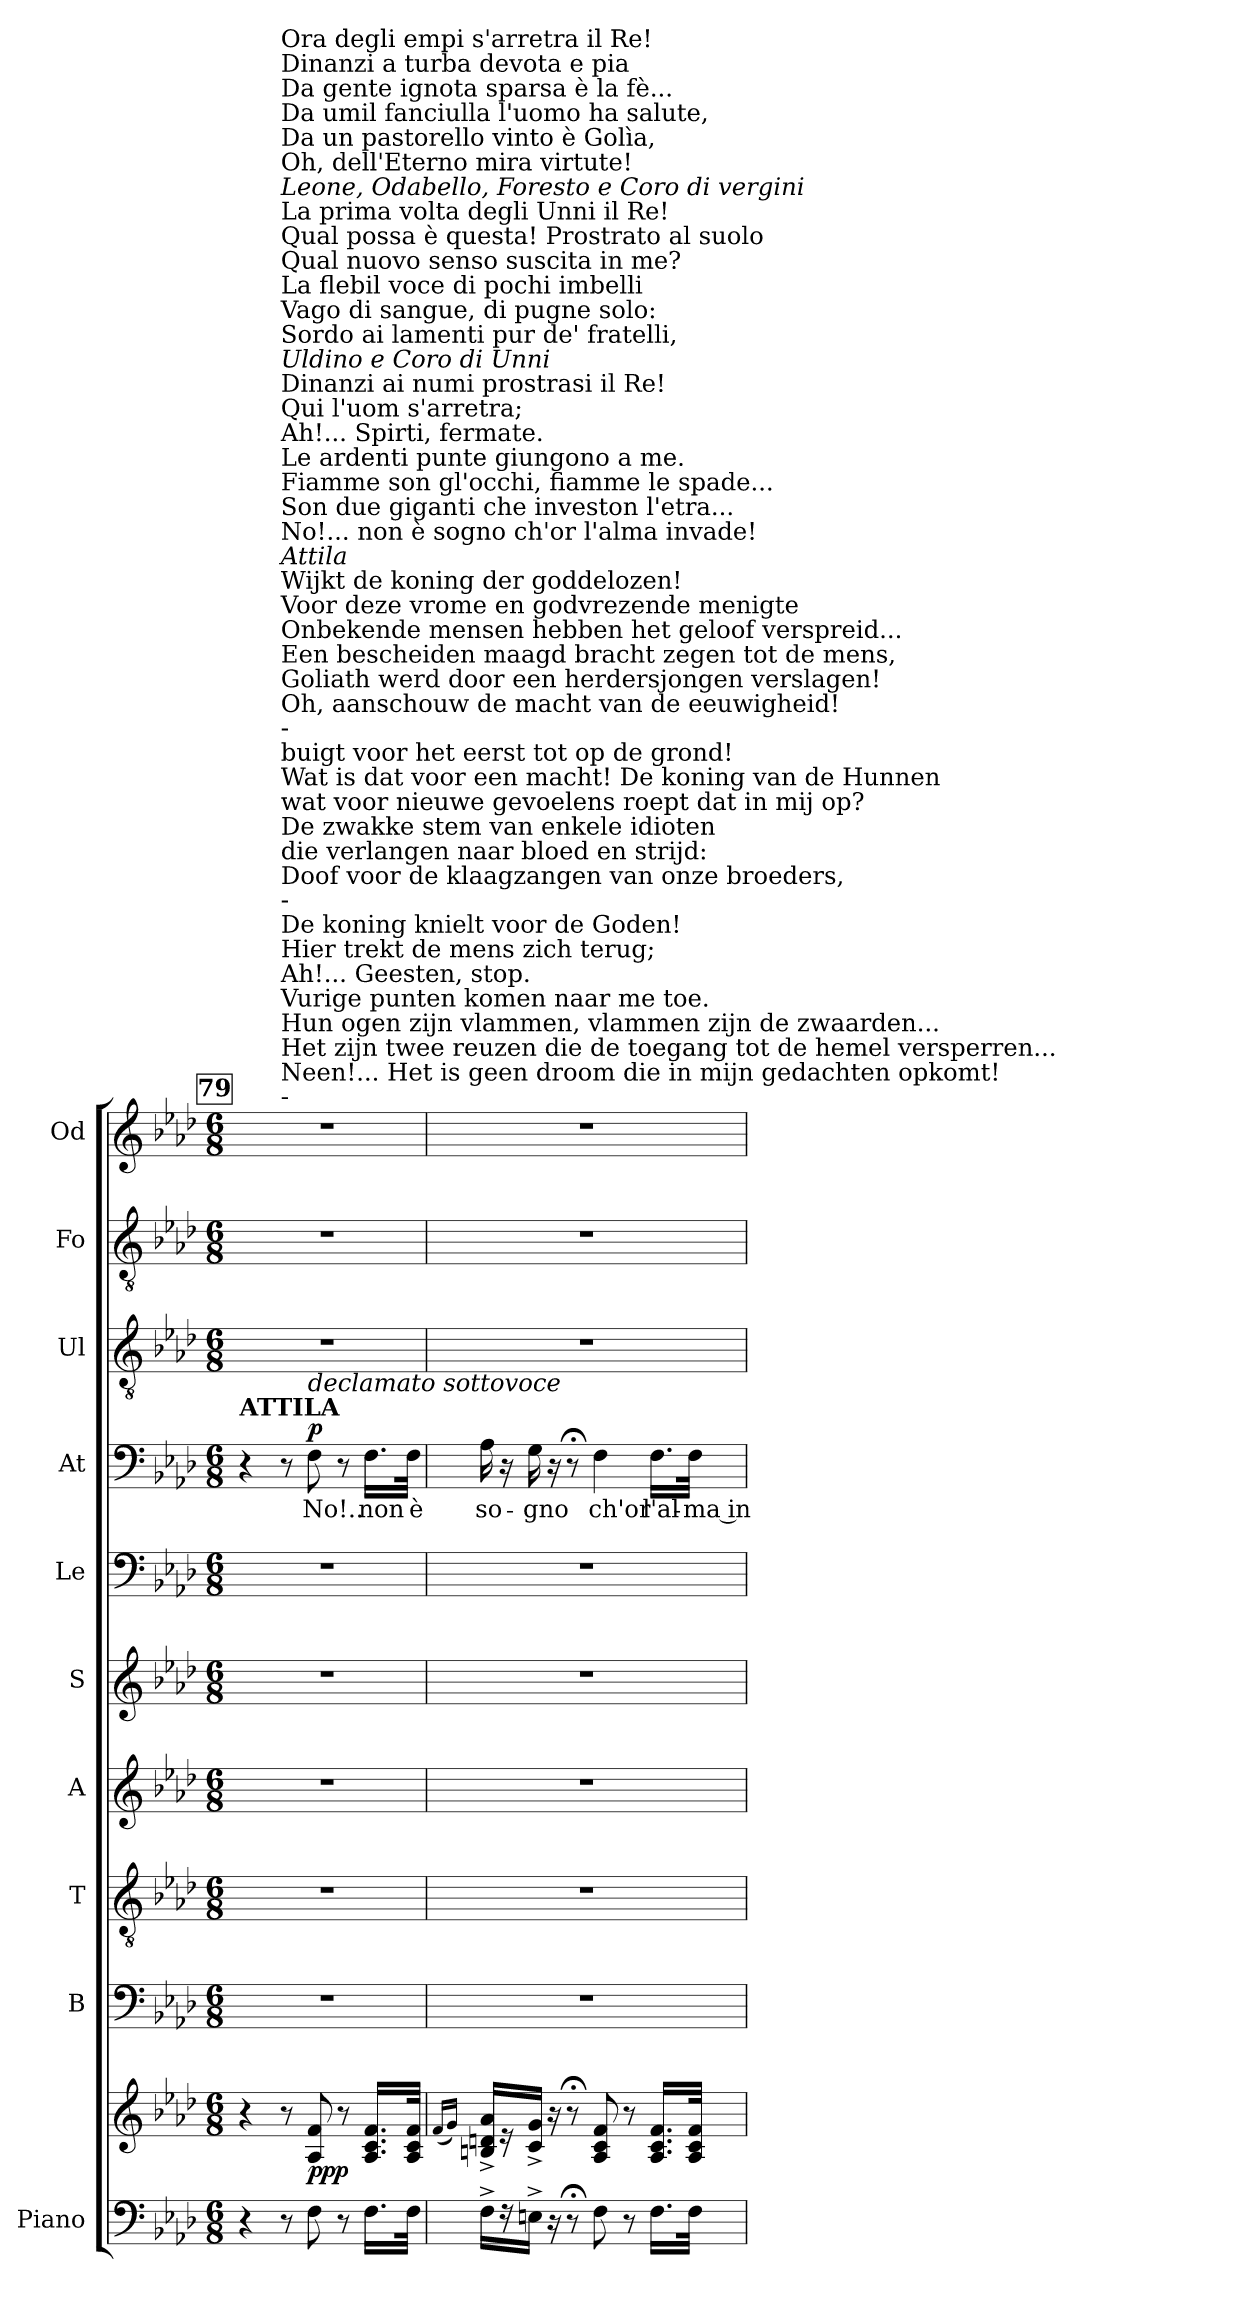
**kern	**kern	**dynam	**kern	**kern	**kern	**kern	**kern	**kern	**text	**dynam	**kern	**kern	**kern
*part10	*part10	*part10	*part9	*part8	*part7	*part6	*part5	*part4	*part4	*part4	*part3	*part2	*part1
*staff11	*staff10	*staff10/11	*staff9	*staff8	*staff7	*staff6	*staff5	*staff4	*staff4	*staff4	*staff3	*staff2	*staff1
*I"Piano	*	*	*I"B	*I"T	*I"A	*I"S	*I"Le	*I"At	*	*	*I"Ul	*I"Fo	*I"Od
*I'Pno	*	*	*I'B	*I'T	*I'A	*I'S	*I'Le	*I'At	*	*	*I'Ul	*I'Fo	*I'Od
*clefF4	*clefG2	*	*clefF4	*clefGv2	*clefG2	*clefG2	*clefF4	*clefF4	*	*	*clefGv2	*clefGv2	*clefG2
*k[b-e-a-d-]	*k[b-e-a-d-]	*	*k[b-e-a-d-]	*k[b-e-a-d-]	*k[b-e-a-d-]	*k[b-e-a-d-]	*k[b-e-a-d-]	*k[b-e-a-d-]	*	*	*k[b-e-a-d-]	*k[b-e-a-d-]	*k[b-e-a-d-]
*M6/8	*M6/8	*	*M6/8	*M6/8	*M6/8	*M6/8	*M6/8	*M6/8	*	*	*M6/8	*M6/8	*M6/8
!!LO:REH:place=s1:a:B:fs=14:t=79
=1	=1	=1	=1	=1	=1	=1	=1	=1	=1	=1	=1	=1	=1
!	!	!	!	!	!	!	!	!	!	!	!	!	!LO:TX:t=Attila is verward als hij een droom heeft gehad over een oude man die hem de toegang tot Rome verhinderde.
!	!	!	!	!	!	!	!	!	!	!	!	!	!LO:TX:t=Hij stort in als hij later een processie ontwaart, geleid door de paus Leo en hij in de paus de oude man uit
!	!	!	!	!	!	!	!	!	!	!	!	!	!LO:TX:t=zijn droom herkent.
!	!	!	!	!	!	!	!	!	!	!	!	!	!LO:TX:t=Vertaling&colon;
!	!	!	!	!	!	!	!	!	!	!	!	!	!LO:TX:a:B:t=Allegro marziale
!	!	!	!	!	!	!	!	!	!	!	!	!	!LO:TX:a:B:t=Largo
!	!	!	!	!	!	!	!	!	!	!	!	!	!LO:TX:a:B:t== 108
!	!	!	!	!	!	!	!	!LO:TX:a:B:t=ATTILA	!	!	!	!	!
*	*	*	*	*	*	*	*	*	*	*	*	*	*^
4r	4r	.	2.r	2.r	2.r	2.r	2.r	4r	.	.	2.r	2.r	2.r	4ryy
!	!	!	!	!	!	!	!	!	!	!	!	!	!	!LO:TX:t=-
!	!	!	!	!	!	!	!	!	!	!	!	!	!	!LO:TX:t=Neen!... Het is geen droom die in mijn gedachten opkomt!
!	!	!	!	!	!	!	!	!	!	!	!	!	!	!LO:TX:t=Het zijn twee reuzen die de toegang tot de hemel versperren...
!	!	!	!	!	!	!	!	!	!	!	!	!	!	!LO:TX:t=Hun ogen zijn vlammen, vlammen zijn de zwaarden...
!	!	!	!	!	!	!	!	!	!	!	!	!	!	!LO:TX:t=Vurige punten komen naar me toe.
!	!	!	!	!	!	!	!	!	!	!	!	!	!	!LO:TX:t=Ah!... Geesten, stop.
!	!	!	!	!	!	!	!	!	!	!	!	!	!	!LO:TX:t=Hier trekt de mens zich terug;
!	!	!	!	!	!	!	!	!	!	!	!	!	!	!LO:TX:t=De koning knielt voor de Goden!
!	!	!	!	!	!	!	!	!	!	!	!	!	!	!LO:TX:t=-
!	!	!	!	!	!	!	!	!	!	!	!	!	!	!LO:TX:t=Doof voor de klaagzangen van onze broeders,
!	!	!	!	!	!	!	!	!	!	!	!	!	!	!LO:TX:t=die verlangen naar bloed en strijd&colon;
!	!	!	!	!	!	!	!	!	!	!	!	!	!	!LO:TX:t=De zwakke stem van enkele idioten
!	!	!	!	!	!	!	!	!	!	!	!	!	!	!LO:TX:t=wat voor nieuwe gevoelens roept dat in mij op?
!	!	!	!	!	!	!	!	!	!	!	!	!	!	!LO:TX:t=Wat is dat voor een macht! De koning van de Hunnen
!	!	!	!	!	!	!	!	!	!	!	!	!	!	!LO:TX:t=buigt voor het eerst tot op de grond!
!	!	!	!	!	!	!	!	!	!	!	!	!	!	!LO:TX:t=-
!	!	!	!	!	!	!	!	!	!	!	!	!	!	!LO:TX:t=Oh, aanschouw de macht van de eeuwigheid!
!	!	!	!	!	!	!	!	!	!	!	!	!	!	!LO:TX:t=Goliath werd door een herdersjongen verslagen!
!	!	!	!	!	!	!	!	!	!	!	!	!	!	!LO:TX:t=Een bescheiden maagd bracht zegen tot de mens,
!	!	!	!	!	!	!	!	!	!	!	!	!	!	!LO:TX:t=Onbekende mensen hebben het geloof verspreid...
!	!	!	!	!	!	!	!	!	!	!	!	!	!	!LO:TX:t=Voor deze vrome en godvrezende menigte
!	!	!	!	!	!	!	!	!	!	!	!	!	!	!LO:TX:t=Wijkt de koning der goddelozen!
!	!	!	!	!	!	!	!	!	!	!	!	!	!	!LO:TX:i:t=Attila
!	!	!	!	!	!	!	!	!	!	!	!	!	!	!LO:TX:t=No!... non è sogno ch'or l'alma invade!
!	!	!	!	!	!	!	!	!	!	!	!	!	!	!LO:TX:t=Son due giganti che investon l'etra...
!	!	!	!	!	!	!	!	!	!	!	!	!	!	!LO:TX:t=Fiamme son gl'occhi, fiamme le spade...
!	!	!	!	!	!	!	!	!	!	!	!	!	!	!LO:TX:t=Le ardenti punte giungono a me.
!	!	!	!	!	!	!	!	!	!	!	!	!	!	!LO:TX:t=Ah!... Spirti, fermate.
!	!	!	!	!	!	!	!	!	!	!	!	!	!	!LO:TX:t=Qui l'uom s'arretra;
!	!	!	!	!	!	!	!	!	!	!	!	!	!	!LO:TX:t=Dinanzi ai numi prostrasi il Re!
!	!	!	!	!	!	!	!	!	!	!	!	!	!	!LO:TX:i:t=Uldino e Coro di Unni
!	!	!	!	!	!	!	!	!	!	!	!	!	!	!LO:TX:t=Sordo ai lamenti pur de' fratelli,
!	!	!	!	!	!	!	!	!	!	!	!	!	!	!LO:TX:t=Vago di sangue, di pugne solo&colon;
!	!	!	!	!	!	!	!	!	!	!	!	!	!	!LO:TX:t=La flebil voce di pochi imbelli
!	!	!	!	!	!	!	!	!	!	!	!	!	!	!LO:TX:t=Qual nuovo senso suscita in me?
!	!	!	!	!	!	!	!	!	!	!	!	!	!	!LO:TX:t=Qual possa è questa! Prostrato al suolo
!	!	!	!	!	!	!	!	!	!	!	!	!	!	!LO:TX:t=La prima volta degli Unni il Re!
!	!	!	!	!	!	!	!	!	!	!	!	!	!	!LO:TX:i:t=Leone, Odabello, Foresto e Coro di vergini
!	!	!	!	!	!	!	!	!	!	!	!	!	!	!LO:TX:t=Oh, dell'Eterno mira virtute!
!	!	!	!	!	!	!	!	!	!	!	!	!	!	!LO:TX:t=Da un pastorello vinto è Golìa,
!	!	!	!	!	!	!	!	!	!	!	!	!	!	!LO:TX:t=Da umil fanciulla l'uomo ha salute,
!	!	!	!	!	!	!	!	!	!	!	!	!	!	!LO:TX:t=Da gente ignota sparsa è la fè...
!	!	!	!	!	!	!	!	!	!	!	!	!	!	!LO:TX:t=Dinanzi a turba devota e pia
!	!	!	!	!	!	!	!	!	!	!	!	!	!	!LO:TX:t=Ora degli empi s'arretra il Re!
8r	8r	.	.	.	.	.	.	8r	.	.	.	.	.	2ryy
!	!	!	!	!	!	!	!	!LO:TX:a:i:t=declamato sottovoce	!	!	!	!	!	!
!	!	!LO:DY:b	!	!	!	!	!	!	!LO:LY:b	!LO:DY:a	!	!	!	!
8F\	8A-/ 8f/	ppp	.	.	.	.	.	8F\	No!..	p	.	.	.	.
8r	8r	.	.	.	.	.	.	8r	.	.	.	.	.	.
!	!	!	!	!	!	!	!	!	!LO:LY:b	!	!	!	!	!
16.F\LL	16.A-/ 16.c/ 16.f/LL	.	.	.	.	.	.	16.F\LL	non	.	.	.	.	.
!	!	!	!	!	!	!	!	!	!LO:LY:b	!	!	!	!	!
32F\JJk	32A-/ 32c/ 32f/JJk	.	.	.	.	.	.	32F\JJk	è	.	.	.	.	.
*	*	*	*	*	*	*	*	*	*	*	*	*	*v	*v
=2	=2	=2	=2	=2	=2	=2	=2	=2	=2	=2	=2	=2	=2
.	(<16qf/LL	.	.	.	.	.	.	.	.	.	.	.	.
.	16qg/JJ)	.	.	.	.	.	.	.	.	.	.	.	.
!	!	!	!	!	!	!	!	!	!LO:LY:b	!	!	!	!
16F^\LL	16Bn/^ 16dn/^ 16a-/^LL	.	2.r	2.r	2.r	2.r	2.r	16A-\	so-	.	2.r	2.r	2.r
16r	16r	.	.	.	.	.	.	16r	.	.	.	.	.
!	!	!	!	!	!	!	!	!	!LO:LY:b	!	!	!	!
16En^\JJ	16c/^ 16g/^JJ	.	.	.	.	.	.	16G\	-gno	.	.	.	.
16r	16r	.	.	.	.	.	.	16r	.	.	.	.	.
8r;<	8r;<	.	.	.	.	.	.	8r;<	.	.	.	.	.
!	!	!	!	!	!	!	!	!	!LO:LY:b	!	!	!	!
8F\	8A-/ 8c/ 8f/	.	.	.	.	.	.	4F\	ch'or	.	.	.	.
8r	8r	.	.	.	.	.	.	.	.	.	.	.	.
!	!	!	!	!	!	!	!	!	!LO:LY:b	!	!	!	!
16.F\LL	16.A-/ 16.c/ 16.f/LL	.	.	.	.	.	.	16.F\LL	l'al-	.	.	.	.
!	!	!	!	!	!	!	!	!	!LO:LY:b	!	!	!	!
32F\JJk	32A-/ 32c/ 32f/JJk	.	.	.	.	.	.	32F\JJk	-ma in-	.	.	.	.
=	=	=	=	=	=	=	=	=	=	=	=	=	=
*-	*-	*-	*-	*-	*-	*-	*-	*-	*-	*-	*-	*-	*-
